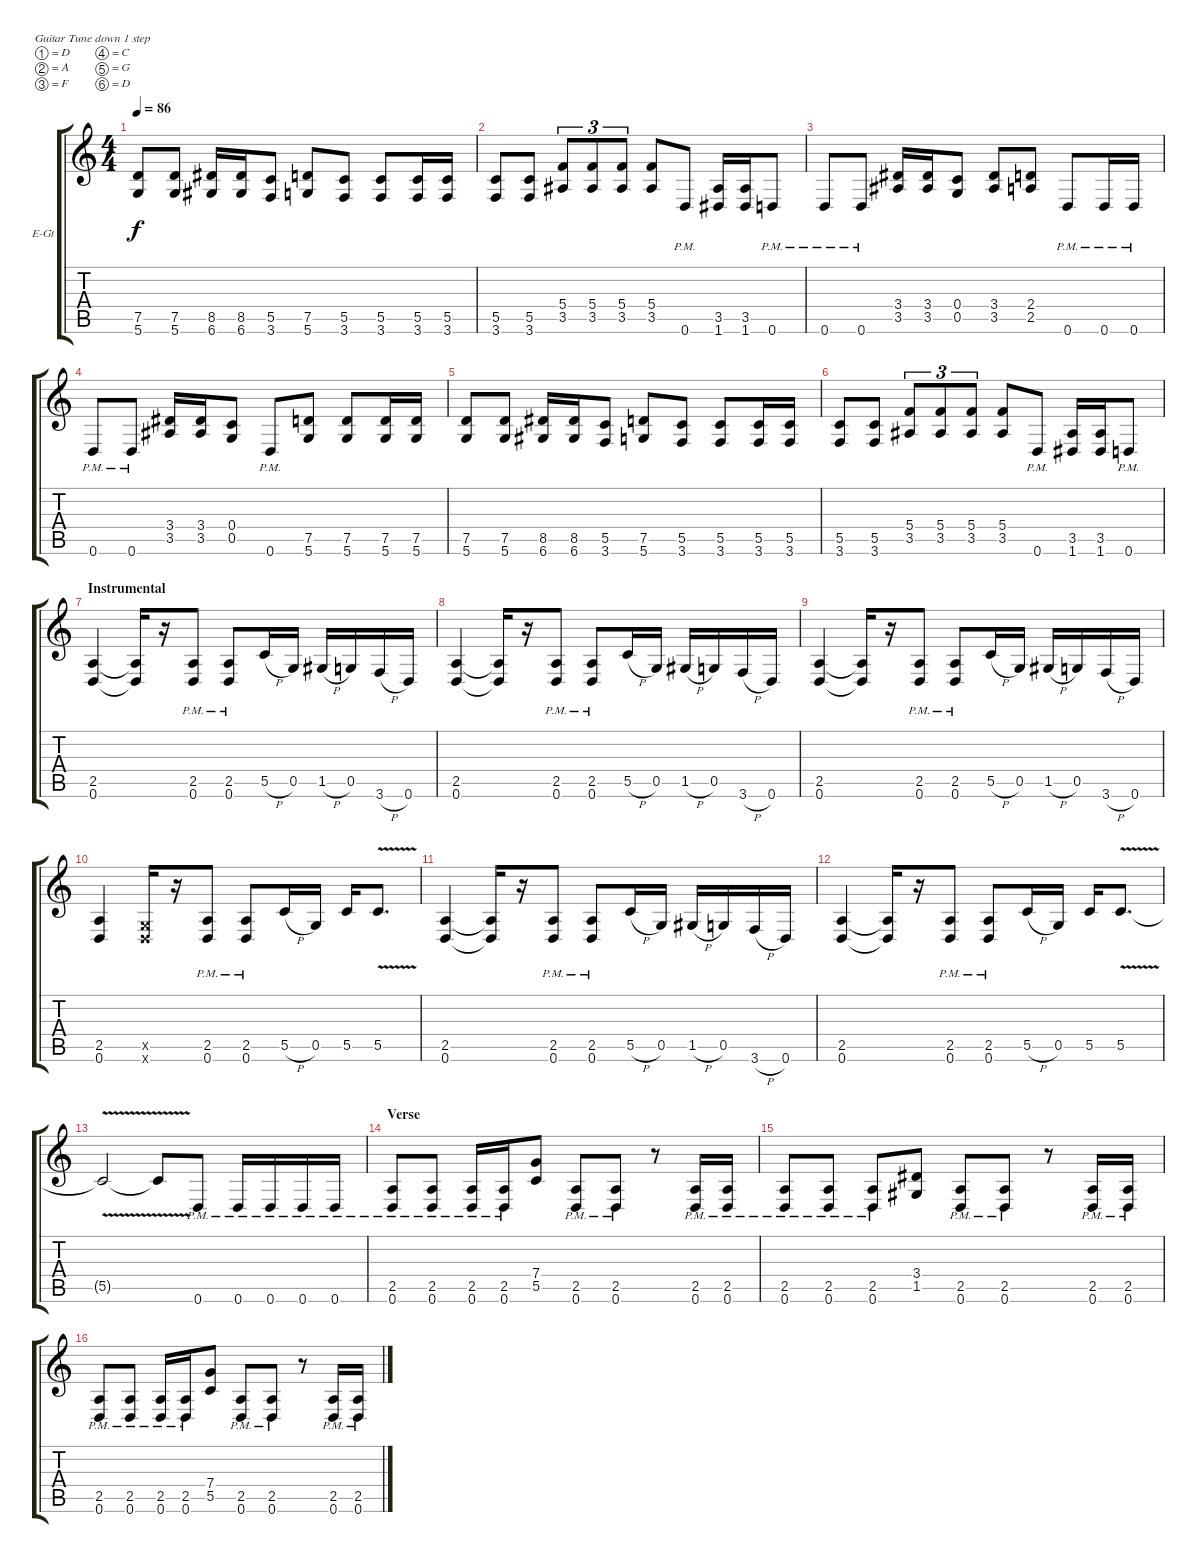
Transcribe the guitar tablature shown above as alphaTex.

\bracketExtendMode groupsimilarinstruments
\firstSystemTrackNameOrientation horizontal
\otherSystemsTrackNameOrientation horizontal
\track ("James Hetfield" "E-Gt") {instrument distortionguitar}
\staff {score tabs}
\tuning (D4 A3 F3 C3 G2 D2)
\ts (4 4)
\tempo 86
\clef g2
\ks c
(7.5 5.6).8{dy f} (7.5 5.6).8 (8.5 6.6).16 (8.5 6.6).16 (5.5 3.6).8 (7.5 5.6).8 (5.5 3.6).8 (5.5 3.6).8 (5.5 3.6).16 (5.5 3.6).16 |
(5.5 3.6).8 (5.5 3.6).8 (5.4 3.5).8{tu (3 2)} (5.4 3.5).8{tu (3 2)} (5.4 3.5).8{tu (3 2)} (5.4 3.5).8 0.6{pm}.8 (3.5 1.6).16 (3.5 1.6).16 0.6{pm}.8 |
0.6{pm}.8 0.6{pm}.8 (3.4 3.5).16 (3.4 3.5).16 (0.4 0.5).8 (3.4 3.5).8 (2.4 2.5).8 0.6{pm}.8 0.6{pm}.16 0.6{pm}.16 |
0.6{pm}.8 0.6{pm}.8 (3.4 3.5).16 (3.4 3.5).16 (0.4 0.5).8 0.6{pm}.8 (7.5 5.6).8 (7.5 5.6).8 (7.5 5.6).16 (7.5 5.6).16 |
(7.5 5.6).8 (7.5 5.6).8 (8.5 6.6).16 (8.5 6.6).16 (5.5 3.6).8 (7.5 5.6).8 (5.5 3.6).8 (5.5 3.6).8 (5.5 3.6).16 (5.5 3.6).16 |
(5.5 3.6).8 (5.5 3.6).8 (5.4 3.5).8{tu (3 2)} (5.4 3.5).8{tu (3 2)} (5.4 3.5).8{tu (3 2)} (5.4 3.5).8 0.6{pm}.8 (3.5 1.6).16 (3.5 1.6).16 0.6{pm}.8 |
\section ("" "Instrumental")
(2.5 0.6).4 (2.5{t} 0.6{t}).16 r.16 (2.5{pm} 0.6{pm}).8 (2.5{pm} 0.6{pm}).8 5.5{h}.16 0.5.16 1.5{h}.16 0.5.16 3.6{h}.16 0.6.16 |
(2.5 0.6).4 (2.5{t} 0.6{t}).16 r.16 (2.5{pm} 0.6{pm}).8 (2.5{pm} 0.6{pm}).8 5.5{h}.16 0.5.16 1.5{h}.16 0.5.16 3.6{h}.16 0.6.16 |
(2.5 0.6).4 (2.5{t} 0.6{t}).16 r.16 (2.5{pm} 0.6{pm}).8 (2.5{pm} 0.6{pm}).8 5.5{h}.16 0.5.16 1.5{h}.16 0.5.16 3.6{h}.16 0.6.16 |
(2.5 0.6).4 (0.5{x} 0.6{x}).16 r.16 (2.5{pm} 0.6{pm}).8 (2.5{pm} 0.6{pm}).8 5.5{h}.16 0.5.16 5.5.16 5.5{v}.8{d} |
(2.5 0.6).4 (2.5{t} 0.6{t}).16 r.16 (2.5{pm} 0.6{pm}).8 (2.5{pm} 0.6{pm}).8 5.5{h}.16 0.5.16 1.5{h}.16 0.5.16 3.6{h}.16 0.6.16 |
(2.5 0.6).4 (2.5{t} 0.6{t}).16 r.16 (2.5{pm} 0.6{pm}).8 (2.5{pm} 0.6{pm}).8 5.5{h}.16 0.5.16 5.5.16 5.5{v}.8{d} |
5.5{v t}.2 5.5{v t}.8 0.6{pm}.8 0.6{pm}.16 0.6{pm}.16 0.6{pm}.16 0.6{pm}.16 |
\section ("" "Verse")
(2.5{pm} 0.6{pm}).8 (2.5{pm} 0.6{pm}).8 (2.5{pm} 0.6{pm}).16 (2.5{pm} 0.6{pm}).16 (7.4 5.5).8 (2.5{pm} 0.6{pm}).8 (2.5{pm} 0.6{pm}).8 r.8 (2.5{pm} 0.6{pm}).16 (2.5{pm} 0.6{pm}).16 |
(2.5{pm} 0.6{pm}).8 (2.5{pm} 0.6{pm}).8 (2.5{pm} 0.6{pm}).8 (3.4 1.5).8 (2.5{pm} 0.6{pm}).8 (2.5{pm} 0.6{pm}).8 r.8 (2.5{pm} 0.6{pm}).16 (2.5{pm} 0.6{pm}).16 |
(2.5{pm} 0.6{pm}).8 (2.5{pm} 0.6{pm}).8 (2.5{pm} 0.6{pm}).16 (2.5{pm} 0.6{pm}).16 (7.4 5.5).8 (2.5{pm} 0.6{pm}).8 (2.5{pm} 0.6{pm}).8 r.8 (2.5{pm} 0.6{pm}).16 (2.5{pm} 0.6{pm}).16
